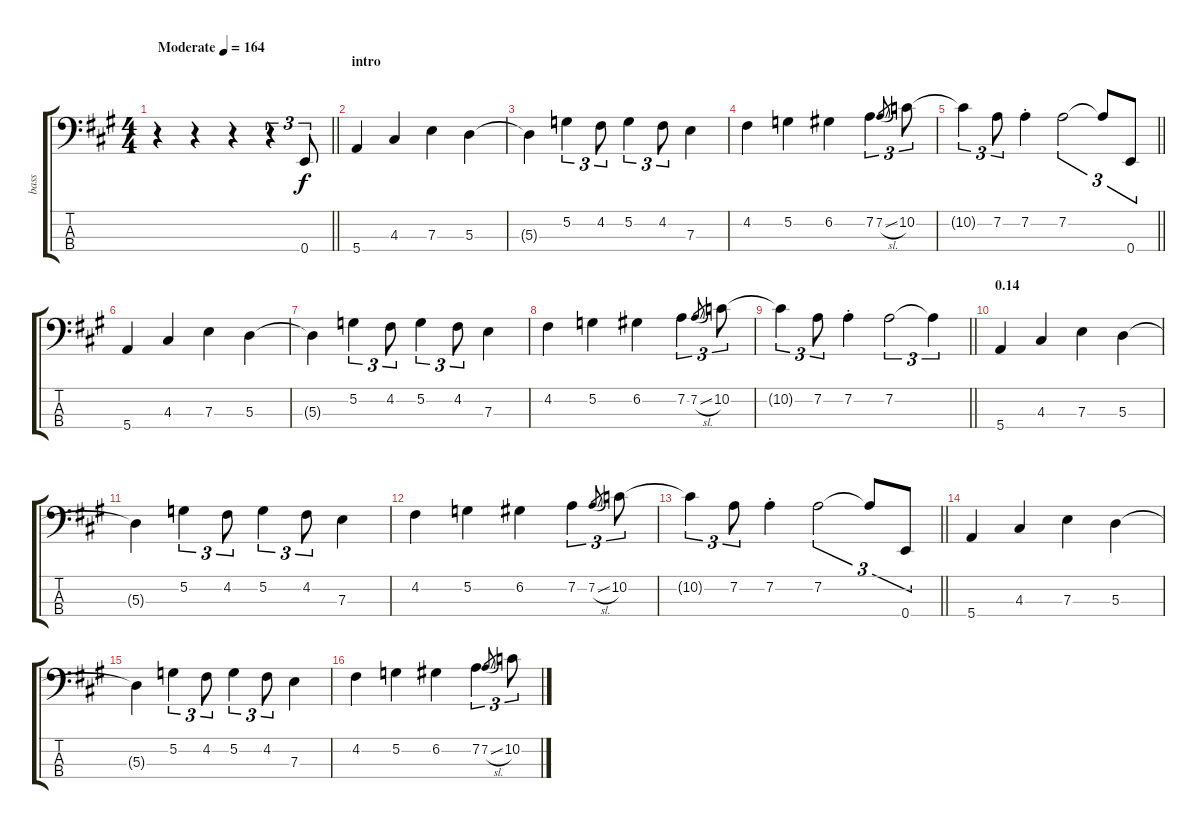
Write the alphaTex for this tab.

\track ("bass" "bass") {instrument electricbassfinger}
\staff {score tabs}
\tuning (G2 D2 A1 E1) {hide}
\ts (4 4)
\tempo (164 "Moderate")
\clef f4
\barLineRight lightlight
\ks a
r.4{dy f instrument electricbassfinger} r.4 r.4 r.4{tu (3 2)} 0.4.8{tu (3 2)} |
\section ("" "intro")
5.4.4 4.3.4 7.3.4 5.3.4 |
5.3{t}.4 5.2.4{tu (3 2)} 4.2.8{tu (3 2)} 5.2.4{tu (3 2)} 4.2.8{tu (3 2)} 7.3.4 |
4.2.4 5.2.4 6.2.4 7.2.4{tu (3 2)} 7.2{sl}.8{gr} 10.2.8{tu (3 2)} |
\barLineRight lightlight
10.2{t}.4{tu (3 2)} 7.2.8{tu (3 2)} 7.2{st}.4 7.2.2{tu (3 2)} 7.2{t}.8{tu (3 2)} 0.4.8{tu (3 2)} |
5.4.4 4.3.4 7.3.4 5.3.4 |
5.3{t}.4 5.2.4{tu (3 2)} 4.2.8{tu (3 2)} 5.2.4{tu (3 2)} 4.2.8{tu (3 2)} 7.3.4 |
4.2.4 5.2.4 6.2.4 7.2.4{tu (3 2)} 7.2{sl}.8{gr} 10.2.8{tu (3 2)} |
\barLineRight lightlight
10.2{t}.4{tu (3 2)} 7.2.8{tu (3 2)} 7.2{st}.4 7.2.2{tu (3 2)} 7.2{t}.4{tu (3 2)} |
\section ("" "0.14")
5.4.4 4.3.4 7.3.4 5.3.4 |
5.3{t}.4 5.2.4{tu (3 2)} 4.2.8{tu (3 2)} 5.2.4{tu (3 2)} 4.2.8{tu (3 2)} 7.3.4 |
4.2.4 5.2.4 6.2.4 7.2.4{tu (3 2)} 7.2{sl}.8{gr} 10.2.8{tu (3 2)} |
\barLineRight lightlight
10.2{t}.4{tu (3 2)} 7.2.8{tu (3 2)} 7.2{st}.4 7.2.2{tu (3 2)} 7.2{t}.8{tu (3 2)} 0.4.8{tu (3 2)} |
5.4.4 4.3.4 7.3.4 5.3.4 |
5.3{t}.4 5.2.4{tu (3 2)} 4.2.8{tu (3 2)} 5.2.4{tu (3 2)} 4.2.8{tu (3 2)} 7.3.4 |
4.2.4 5.2.4 6.2.4 7.2.4{tu (3 2)} 7.2{sl}.8{gr} 10.2.8{tu (3 2)}
